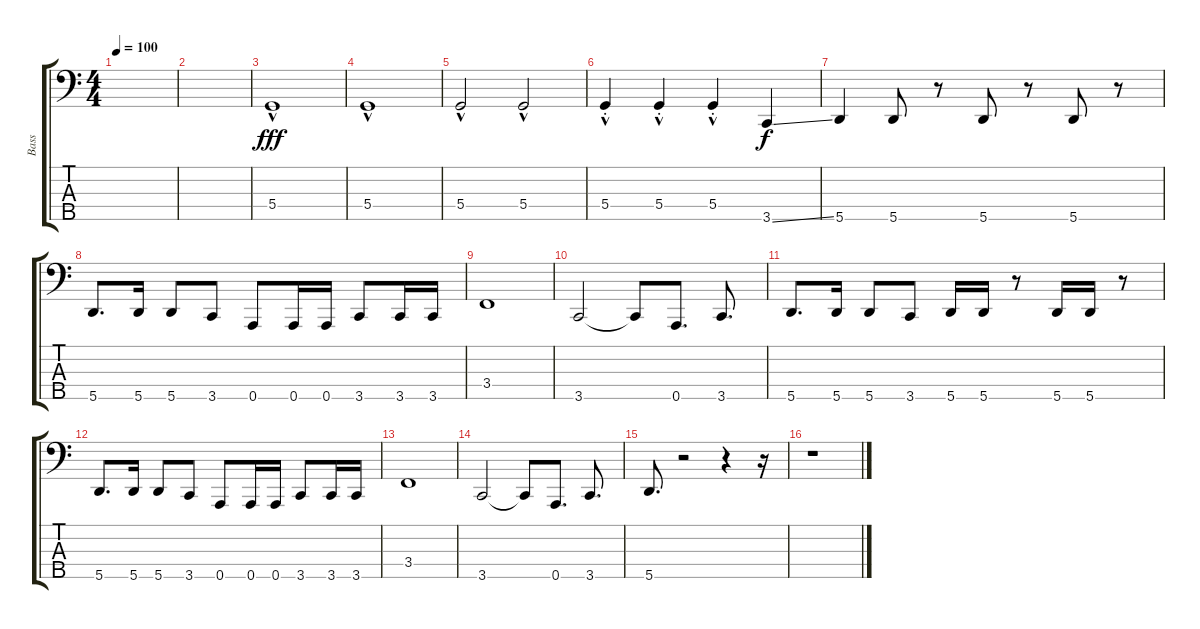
\track ("Bass" "Bass") {instrument fretlessbass}
\staff {score tabs}
\tuning (F2 C2 G1 D1 A0) {hide}
\ts (4 4)
\tempo 100
\clef f4
\ks c
|
|
5.4{hac}.1{dy fff} |
5.4{hac}.1 |
5.4{hac}.2 5.4{hac}.2 |
5.4{hac st}.4 5.4{hac st}.4 5.4{hac st}.4 3.5{ss}.4{dy f} |
5.5.4 5.5.8 r.8 5.5.8 r.8 5.5.8 r.8 |
5.5.8{d} 5.5.16 5.5.8 3.5.8 0.5.8 0.5.16 0.5.16 3.5.8 3.5.16 3.5.16 |
3.4.1 |
3.5.2 3.5{t}.8 0.5.8{d} 3.5.8{d} |
5.5.8{d} 5.5.16 5.5.8 3.5.8 5.5.16 5.5.16 r.8 5.5.16 5.5.16 r.8 |
5.5.8{d} 5.5.16 5.5.8 3.5.8 0.5.8 0.5.16 0.5.16 3.5.8 3.5.16 3.5.16 |
3.4.1 |
3.5.2 3.5{t}.8 0.5.8{d} 3.5.8{d} |
5.5.8{d} r.2 r.4 r.16 |
r.1
